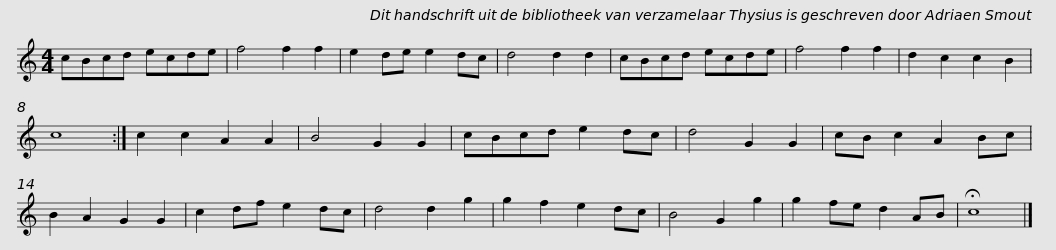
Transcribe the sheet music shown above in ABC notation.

X:1
L:1/8
M:4/4
I:linebreak $
K:C
U:s=!stemless!
V:1 treble
V:1
 cBcd ecde | f4 f2 f2 | e2 de e2 dc | d4 d2 d2 | cBcd ecde | %5
 f4 f2 f2 | d2 c2 c2 B2 | sc8 :|$ c2 c2 A2 A2 | B4 G2 G2 | %10
 cBcd e2 dc | d4 G2 G2 | cB c2 A2 Bc | B2 A2 G2 G2 |$ c2 df e2 dc | %15
 d4 d2 g2 | g2 f2 e2 dc | B4 G2 g2 | g2 fe d2 AB | !fermata!sc8 |] %20
